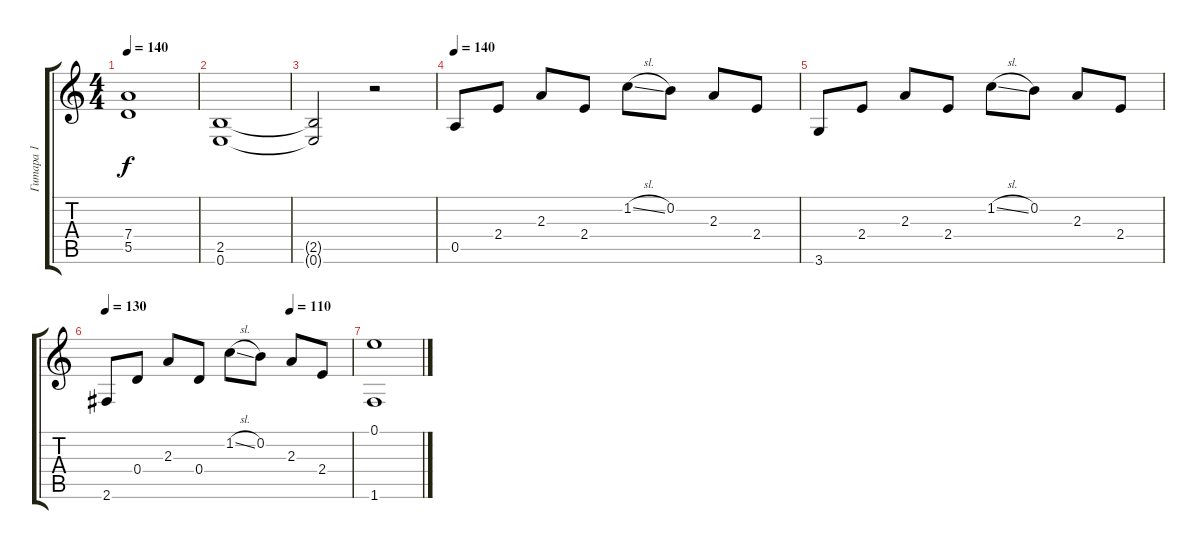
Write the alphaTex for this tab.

\track ("Гитара 1" "Гитара 1") {instrument acousticguitarsteel}
\staff {score tabs}
\tuning (E4 B3 G3 D3 A2 E2) {hide}
\ts (4 4)
\tempo 140
\clef g2
\ks c
(7.4 5.5).1{dy f} |
(2.5 0.6).1 |
(2.5{t} 0.6{t}).2 r.2 |
\tempo 140
0.5.8{instrument acousticguitarsteel} 2.4.8 2.3.8 2.4.8 1.2{sl}.8 0.2.8 2.3.8 2.4.8 |
3.6.8 2.4.8 2.3.8 2.4.8 1.2{sl}.8 0.2.8 2.3.8 2.4.8 |
\tempo 130
\tempo (110 0.75)
2.6.8 0.4.8 2.3.8 0.4.8 1.2{sl}.8 0.2.8 2.3.8 2.4.8 |
(0.1 1.6).1
